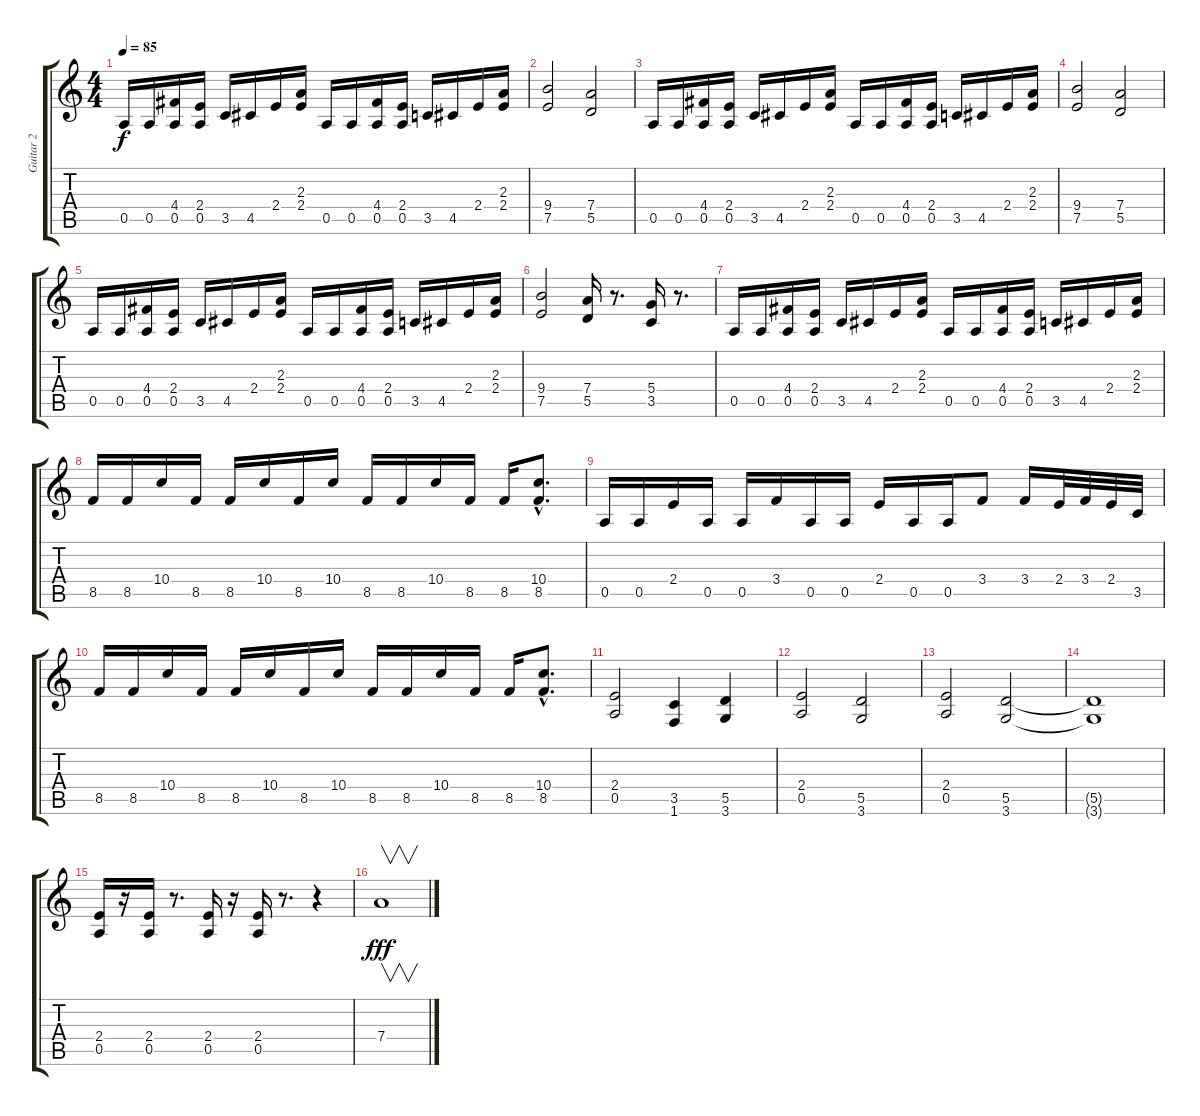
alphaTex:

\track ("Guitar 2" "Guitar 2") {instrument distortionguitar}
\staff {score tabs}
\tuning (E4 B3 G3 D3 A2 E2) {hide}
\ts (4 4)
\tempo 85
\clef g2
\ks c
0.5.16{dy f} 0.5.16 (4.4 0.5).16 (2.4 0.5).16 3.5.16 4.5.16 2.4.16 (2.3 2.4).16 0.5.16 0.5.16 (4.4 0.5).16 (2.4 0.5).16 3.5.16 4.5.16 2.4.16 (2.3 2.4).16 |
(9.4 7.5).2 (7.4 5.5).2 |
0.5.16 0.5.16 (4.4 0.5).16 (2.4 0.5).16 3.5.16 4.5.16 2.4.16 (2.3 2.4).16 0.5.16 0.5.16 (4.4 0.5).16 (2.4 0.5).16 3.5.16 4.5.16 2.4.16 (2.3 2.4).16 |
(9.4 7.5).2 (7.4 5.5).2 |
0.5.16 0.5.16 (4.4 0.5).16 (2.4 0.5).16 3.5.16 4.5.16 2.4.16 (2.3 2.4).16 0.5.16 0.5.16 (4.4 0.5).16 (2.4 0.5).16 3.5.16 4.5.16 2.4.16 (2.3 2.4).16 |
(9.4 7.5).2 (7.4 5.5).16 r.8{d} (5.4 3.5).16 r.8{d} |
0.5.16 0.5.16 (4.4 0.5).16 (2.4 0.5).16 3.5.16 4.5.16 2.4.16 (2.3 2.4).16 0.5.16 0.5.16 (4.4 0.5).16 (2.4 0.5).16 3.5.16 4.5.16 2.4.16 (2.3 2.4).16 |
8.5.16 8.5.16 10.4.16 8.5.16 8.5.16 10.4.16 8.5.16 10.4.16 8.5.16 8.5.16 10.4.16 8.5.16 8.5.16 (10.4{hac} 8.5{hac}).8{d} |
0.5.16 0.5.16 2.4.16 0.5.16 0.5.16 3.4.16 0.5.16 0.5.16 2.4.16 0.5.16 0.5.16 3.4.8 3.4.16 2.4.32 3.4.32 2.4.32 3.5.32 |
8.5.16 8.5.16 10.4.16 8.5.16 8.5.16 10.4.16 8.5.16 10.4.16 8.5.16 8.5.16 10.4.16 8.5.16 8.5.16 (10.4{hac} 8.5{hac}).8{d} |
(2.4 0.5).2 (3.5 1.6).4 (5.5 3.6).4 |
(2.4 0.5).2 (5.5 3.6).2 |
(2.4 0.5).2 (5.5 3.6).2 |
(5.5{t} 3.6{t}).1 |
(2.4 0.5).16 r.16 (2.4 0.5).16 r.8{d} (2.4 0.5).16 r.16 (2.4 0.5).16 r.8{d} r.4 |
7.4.1{v dy fff}
